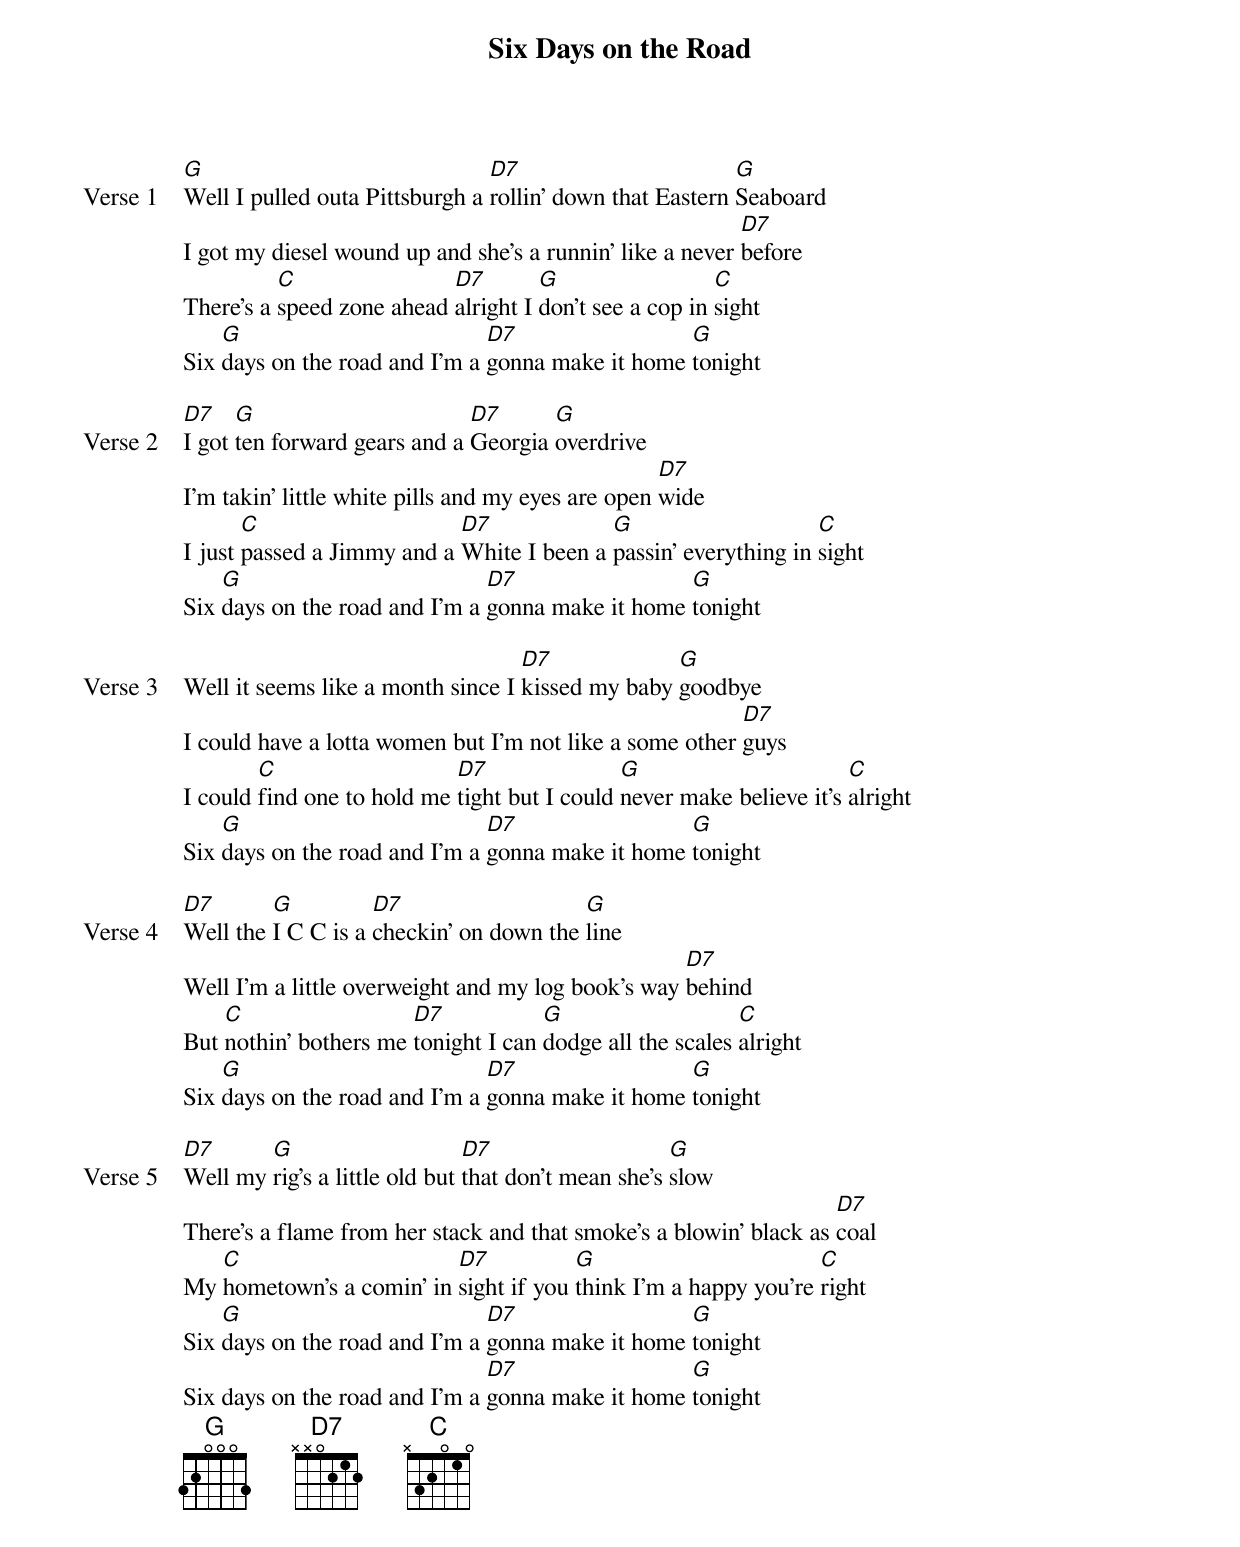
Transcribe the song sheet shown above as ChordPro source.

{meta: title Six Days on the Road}
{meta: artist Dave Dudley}

{start_of_verse: Verse 1}
[G]Well I pulled outa Pittsburgh a [D7]rollin' down that Eastern [G]Seaboard
I got my diesel wound up and she's a runnin' like a never [D7]before
There's a [C]speed zone ahead [D7]alright I [G]don't see a cop in [C]sight
Six [G]days on the road and I'm a [D7]gonna make it home [G]tonight
{end_of_verse}

{start_of_verse: Verse 2}
[D7]I got [G]ten forward gears and a [D7]Georgia [G]overdrive
I'm takin' little white pills and my eyes are open [D7]wide
I just [C]passed a Jimmy and a [D7]White I been a [G]passin' everything in [C]sight
Six [G]days on the road and I'm a [D7]gonna make it home [G]tonight
{end_of_verse}

{start_of_verse: Verse 3}
Well it seems like a month since I [D7]kissed my baby [G]goodbye
I could have a lotta women but I'm not like a some other [D7]guys
I could [C]find one to hold me [D7]tight but I could [G]never make believe it's [C]alright
Six [G]days on the road and I'm a [D7]gonna make it home [G]tonight
{end_of_verse}

{start_of_verse: Verse 4}
[D7]Well the [G]I C C is a [D7]checkin' on down the [G]line
Well I'm a little overweight and my log book's way [D7]behind
But [C]nothin' bothers me [D7]tonight I can [G]dodge all the scales [C]alright
Six [G]days on the road and I'm a [D7]gonna make it home [G]tonight
{end_of_verse}

{start_of_verse: Verse 5}
[D7]Well my [G]rig's a little old but [D7]that don't mean she's [G]slow
There's a flame from her stack and that smoke's a blowin' black as [D7]coal
My [C]hometown's a comin' in [D7]sight if you [G]think I'm a happy you're [C]right
Six [G]days on the road and I'm a [D7]gonna make it home [G]tonight
Six days on the road and I'm a [D7]gonna make it home [G]tonight
{end_of_verse}
